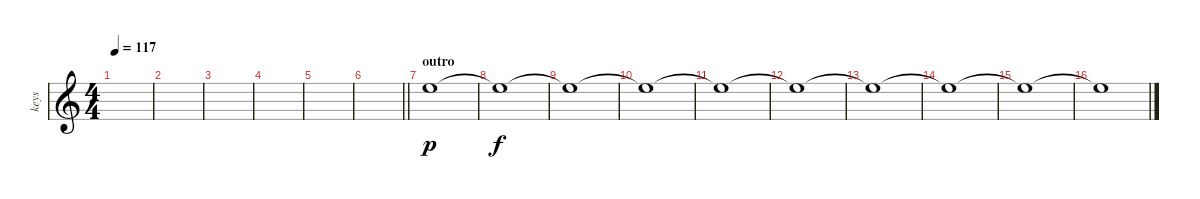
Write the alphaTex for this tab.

\track ("keys" "keys") {instrument pad2warm}
\staff {score}
\tuning (E4 B3 G3 D3 A2 E2) {hide}
\ts (4 4)
\tempo 117
\clef g2
\ks c
|
|
|
|
|
\barLineRight lightlight
|
\section ("" "outro")
12.1.1{dy p} |
12.1{t}.1{dy f} |
12.1{t}.1 |
12.1{t}.1 |
12.1{t}.1 |
12.1{t}.1 |
12.1{t}.1 |
12.1{t}.1 |
12.1{t}.1{volume 0} |
12.1{t}.1
